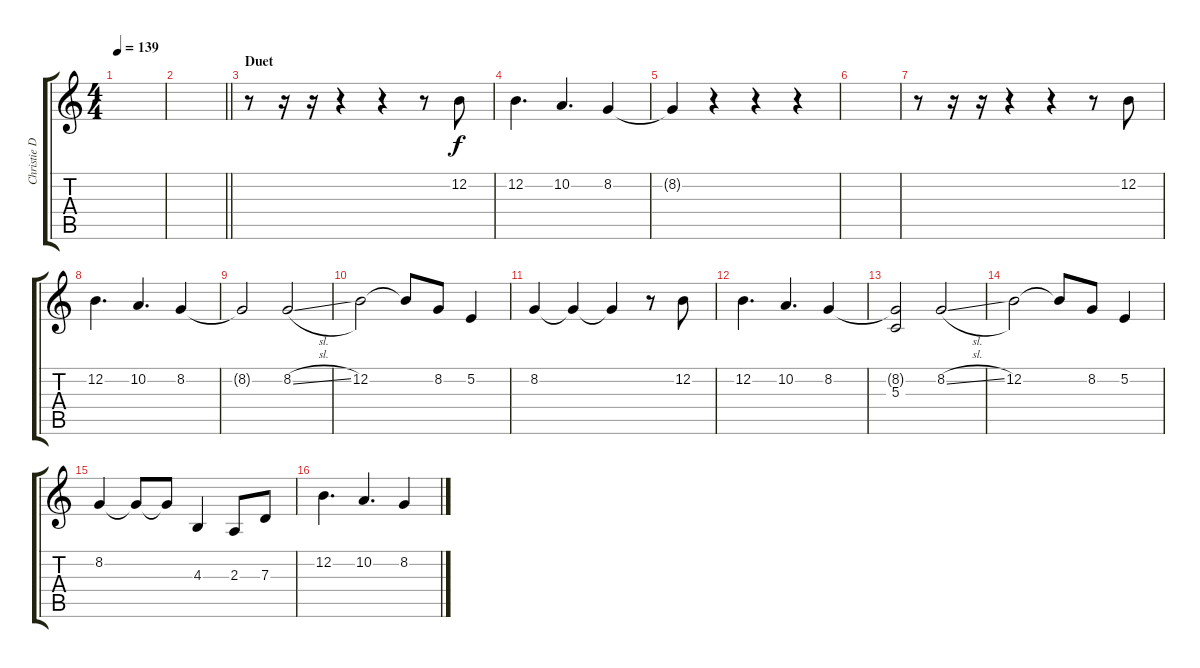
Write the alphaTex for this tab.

\track ("Christie DuPree" "Christie D") {instrument pad7halo}
\staff {score tabs}
\tuning (E4 B3 G3 D3 A2 E2) {hide}
\ts (4 4)
\tempo 139
\clef g2
\ks c
|
\barLineRight lightlight
|
\section ("" "Duet")
r.8{volume 16} r.16 r.16 r.4 r.4 r.8 12.2.8 |
12.2.4{d} 10.2.4{d} 8.2.4 |
8.2{t}.4 r.4 r.4 r.4 |
|
r.8 r.16 r.16 r.4 r.4 r.8 12.2.8 |
12.2.4{d} 10.2.4{d} 8.2.4 |
8.2{t}.2 8.2{sl}.2 |
12.2.2 12.2{t}.8 8.2.8 5.2.4 |
8.2.4 8.2{t}.4 8.2{t}.4 r.8 12.2.8 |
12.2.4{d} 10.2.4{d} 8.2.4 |
(8.2{t} 5.3).2 8.2{sl}.2 |
12.2.2 12.2{t}.8 8.2.8 5.2.4 |
8.2.4 8.2{t}.8 8.2{t}.8 4.3.4 2.3.8 7.3.8 |
12.2.4{d} 10.2.4{d} 8.2.4
